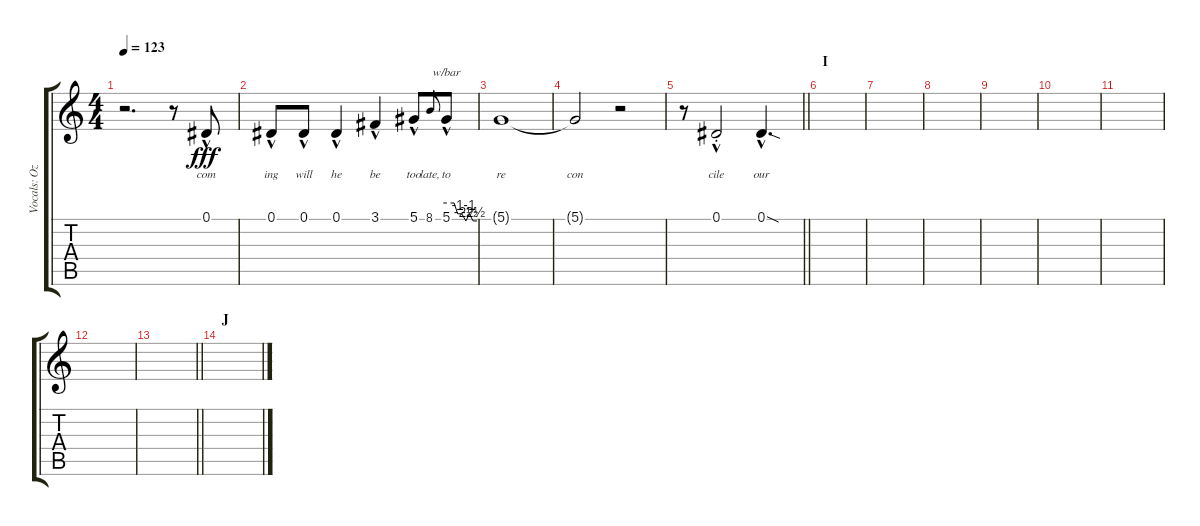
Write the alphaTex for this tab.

\track ("Vocals: Ozzy" "Vocals: Oz") {instrument lead2sawtooth}
\staff {score tabs}
\tuning (Eb4 Bb3 Gb3 Db3 Ab2 Eb2) {hide}
\ts (4 4)
\tempo 123
\clef g2
\ks c
r.2{d dy fff} r.8 0.1{hac}.8{lyrics (0 "com") lyrics (1 "") lyrics (2 "") lyrics (3 "") lyrics (4 "")} |
0.1{hac}.8{lyrics (0 "ing") lyrics (1 "") lyrics (2 "") lyrics (3 "") lyrics (4 "")} 0.1{hac}.8{lyrics (0 "will") lyrics (1 "") lyrics (2 "") lyrics (3 "") lyrics (4 "")} 0.1{hac}.4{lyrics (0 "he") lyrics (1 "") lyrics (2 "") lyrics (3 "") lyrics (4 "")} 3.1{hac}.4{lyrics (0 "be") lyrics (1 "") lyrics (2 "") lyrics (3 "") lyrics (4 "")} 5.1{hac}.8{lyrics (0 "too") lyrics (1 "") lyrics (2 "") lyrics (3 "") lyrics (4 "")} 8.1.8{lyrics (0 "late,") lyrics (1 "") lyrics (2 "") lyrics (3 "") lyrics (4 "") gr onbeat} 5.1{hac}.8{tbe (custom default 0 0 15 0 22 -4 30 -4 38 -10 45 -4 52 -10 60 -10) lyrics (0 "to") lyrics (1 "") lyrics (2 "") lyrics (3 "") lyrics (4 "")} |
5.1{t}.1{lyrics (0 "re") lyrics (1 "") lyrics (2 "") lyrics (3 "") lyrics (4 "")} |
5.1{t}.2{lyrics (0 "con") lyrics (1 "") lyrics (2 "") lyrics (3 "") lyrics (4 "")} r.2 |
\barLineRight lightlight
r.8 0.1{hac st}.2{lyrics (0 "cile") lyrics (1 "") lyrics (2 "") lyrics (3 "") lyrics (4 "")} 0.1{sod hac}.4{d lyrics (0 "our") lyrics (1 "") lyrics (2 "") lyrics (3 "") lyrics (4 "")} |
\section ("" "I")
|
|
|
|
|
|
|
\barLineRight lightlight
|
\section ("" "J")
